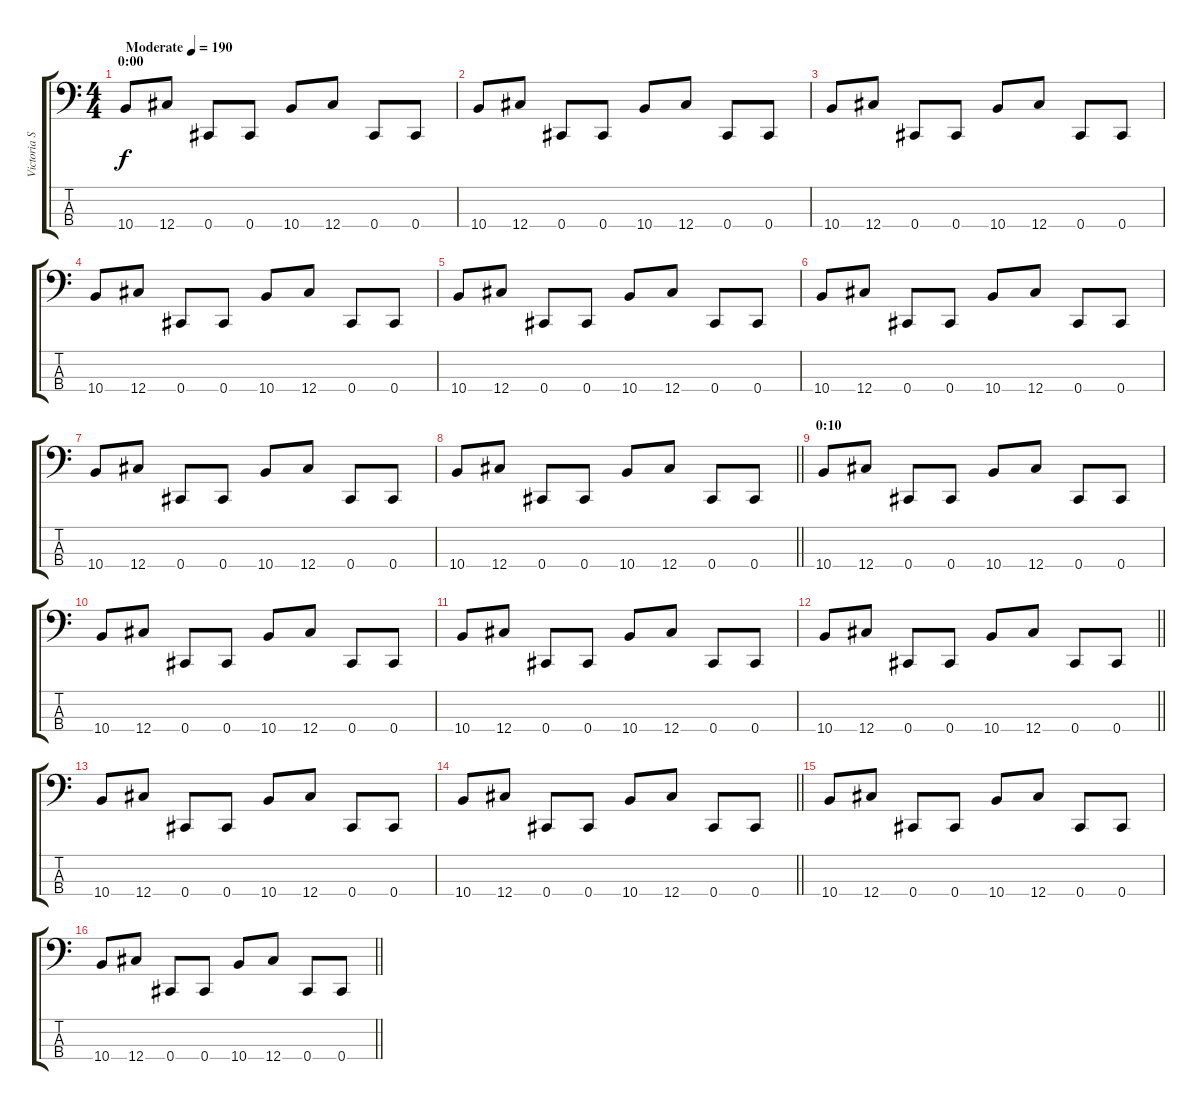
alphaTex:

\track ("Victoria Sztuka" "Victoria S") {instrument electricbassfinger}
\staff {score tabs}
\tuning (Gb2 Db2 Ab1 Db1) {hide}
\ts (4 4)
\section ("" "0:00")
\tempo (190 "Moderate")
\clef f4
\ks c
10.4.8{dy f instrument electricbassfinger} 12.4.8 0.4.8 0.4.8 10.4.8 12.4.8 0.4.8 0.4.8 |
10.4.8 12.4.8 0.4.8 0.4.8 10.4.8 12.4.8 0.4.8 0.4.8 |
10.4.8 12.4.8 0.4.8 0.4.8 10.4.8 12.4.8 0.4.8 0.4.8 |
10.4.8 12.4.8 0.4.8 0.4.8 10.4.8 12.4.8 0.4.8 0.4.8 |
10.4.8 12.4.8 0.4.8 0.4.8 10.4.8 12.4.8 0.4.8 0.4.8 |
10.4.8 12.4.8 0.4.8 0.4.8 10.4.8 12.4.8 0.4.8 0.4.8 |
10.4.8 12.4.8 0.4.8 0.4.8 10.4.8 12.4.8 0.4.8 0.4.8 |
\barLineRight lightlight
10.4.8 12.4.8 0.4.8 0.4.8 10.4.8 12.4.8 0.4.8 0.4.8 |
\section ("" "0:10")
10.4.8 12.4.8 0.4.8 0.4.8 10.4.8 12.4.8 0.4.8 0.4.8 |
10.4.8 12.4.8 0.4.8 0.4.8 10.4.8 12.4.8 0.4.8 0.4.8 |
10.4.8 12.4.8 0.4.8 0.4.8 10.4.8 12.4.8 0.4.8 0.4.8 |
\barLineRight lightlight
10.4.8 12.4.8 0.4.8 0.4.8 10.4.8 12.4.8 0.4.8 0.4.8 |
10.4.8 12.4.8 0.4.8 0.4.8 10.4.8 12.4.8 0.4.8 0.4.8 |
\barLineRight lightlight
10.4.8 12.4.8 0.4.8 0.4.8 10.4.8 12.4.8 0.4.8 0.4.8 |
10.4.8 12.4.8 0.4.8 0.4.8 10.4.8 12.4.8 0.4.8 0.4.8 |
\barLineRight lightlight
10.4.8 12.4.8 0.4.8 0.4.8 10.4.8 12.4.8 0.4.8 0.4.8
